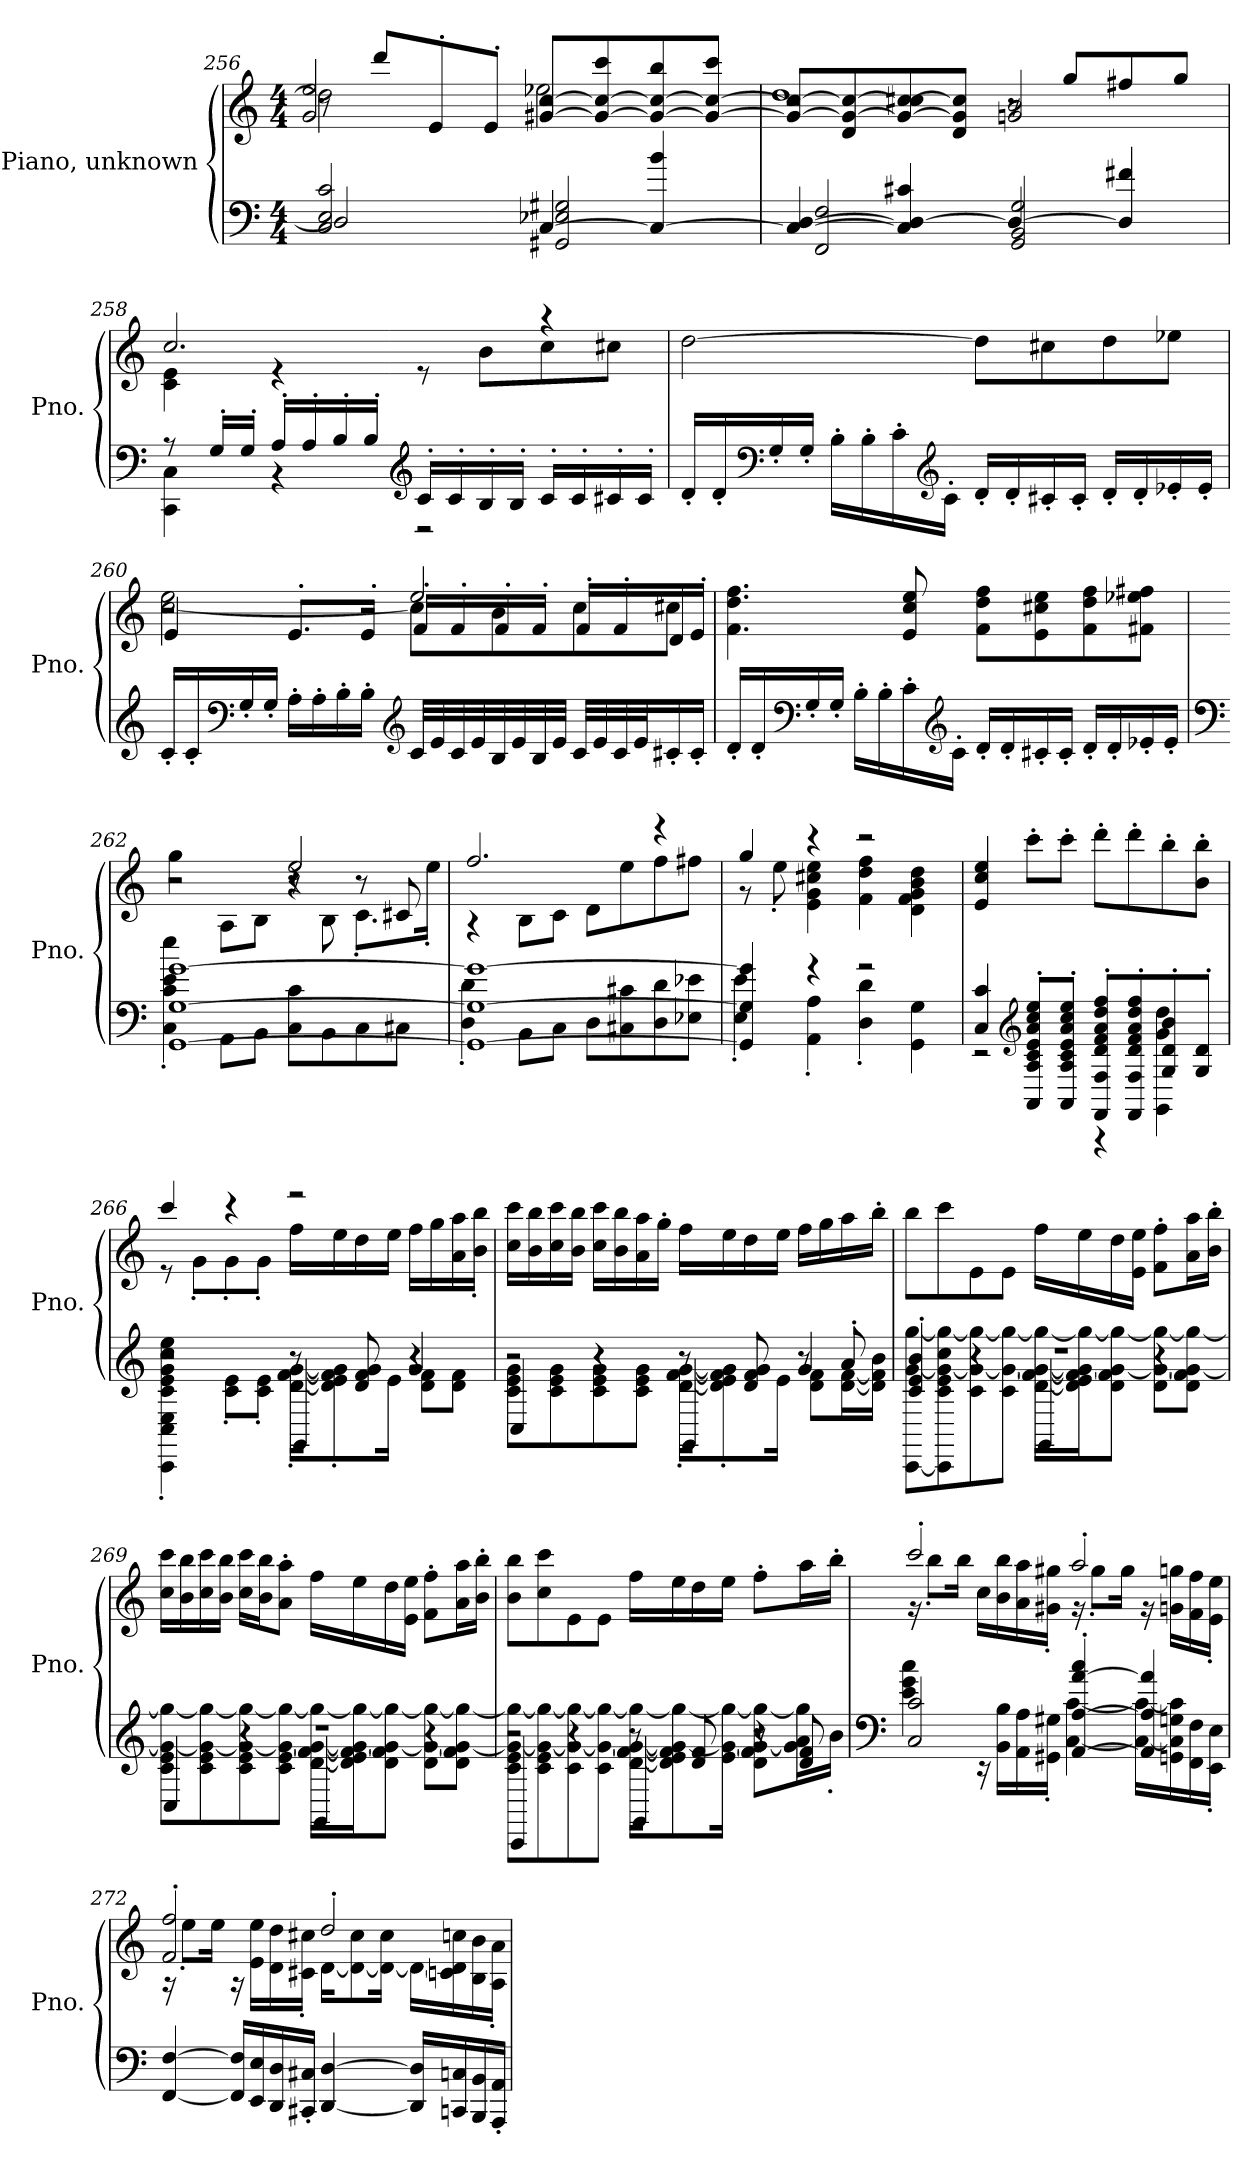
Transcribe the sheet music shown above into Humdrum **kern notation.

**kern	**kern
*part1	*part1
*staff2	*staff1
*I"Piano, unknown	*
*I'Pno.	*
*clefF4	*clefG2
*k[]	*k[]
*M4/4	*M4/4
=256	=256
*^	*^
*	*	*	*^
2C/ 2E/ 2c/	2D/]	8r	2dd\]	2g/ 2ee/
.	.	8ddd/L	.	.
.	.	8e'/	.	.
.	.	8e'/J	.	.
[4C/	2GG#X/ 2E-X/ 2G#X/	[8g#X/ [8cc/L	2ee-X\	2r
.	.	8g#/_ 8cc/_ 8ccc/	.	.
4C/_ 4b/	.	8g#/_ 8cc/_ 8bb/	.	.
.	.	8g#/_ 8cc/_ 8ccc/J	.	.
!!LO:LB:g=z	!!	!!
=257	=257	=257	=257	=257
4C/_ [4D/	2FF/ 2F/	8g#/_ 8cc/_L	1dd	2r
.	.	8d/ 8g#/_ 8cc/_	.	.
4C/] 4D/_ 4c#X/	.	8g#/_ 8cc/_ 8cc#X/	.	.
.	.	8d/ 8g#/] 8cc/]J	.	.
4D/_	2GG/ 2BB/ 2G/	8r	.	2gn/ 2b/
.	.	8gg/L	.	.
4D/] 4f#X/	.	8ff#X/	.	.
.	.	8gg/J	.	.
*	*	*	*v	*v
=258	=258	=258	=258
8r	4CC\ 4C\	2.cc/	4c\ 4e\
16G'/LL	.	.	.
16G'/JJ	.	.	.
16A'/LL	4r	.	4r
16A'/	.	.	.
16B'/	.	.	.
16B'/JJ	.	.	.
*clefG2	*	*	*
16c'/LL	2r	.	8r
16c'/	.	.	.
16B'/	.	.	8b\L
16B'/JJ	.	.	.
16c'/LL	.	4r	8cc\
16c'/	.	.	.
16c#X'/	.	.	8cc#X\J
16c#'/JJ	.	.	.
*v	*v	*	*
*	*v	*v
!!LO:LB:g=z
=259	=259
16d'/LL	[2dd\
16d'/	.
*clefF4	*
16G'/	.
16G'/JJ	.
16B'\LL	.
16B'\	.
16c'\	.
*clefG2	*
16c'\JJ	.
16d'/LL	8dd\L]
16d'/	.
16c#X'/	8cc#X\
16c#'/JJ	.
16d'/LL	8dd\
16d'/	.
16e-X'/	8ee-X\J
16e-'/JJ	.
=260	=260
*	*^
*	*	*^
16c'/LL	2r	[2cc\ 2ee\	4e/
16c'/	.	.	.
*clefF4	*	*	*
16G'/	.	.	.
16G'/JJ	.	.	.
16A'\LL	.	.	8.e'/L
16A'\	.	.	.
16B'\	.	.	.
16B'\JJ	.	.	16e'/Jk
*clefG2	*	*	*
32c/LLL	2ee/	8cc\L]	16f'/LL
32e/	.	.	.
32c/	.	.	16f'/
32e/	.	.	.
32B/	.	8b\	16f'/
32e/	.	.	.
32B/	.	.	16f'/JJ
32e/JJJ	.	.	.
32c/LLL	.	8cc\	16f'/LL
32e/	.	.	.
32c/	.	.	16f'/
32e/J	.	.	.
16c#X'/	.	8cc#X\J	16d/
16c#'/JJ	.	.	16e'/JJ
*	*v	*v	*v
!!LO:LB:g=z
=261	=261
16d'/LL	4.f\ 4.dd\ 4.ff\
16d'/	.
*clefF4	*
16G'/	.
16G'/JJ	.
16B'\LL	.
16B'\	.
16c'\	8e/ 8cc/ 8ee/
*clefG2	*
16c'\JJ	.
16d'/LL	8f\ 8dd\ 8ff\L
16d'/	.
16c#X'/	8e\ 8cc#X\ 8ee\
16c#'/JJ	.
16d'/LL	8f\ 8dd\ 8ff\
16d'/	.
16e-X'/	8f#X\ 8ee-X\ 8ff#X\J
16e-'/JJ	.
=262	=262
*clefF4	*
*^	*^
*	*	*	*^
[1GG [1G [1g	4C\' 4c\' 4e\' 4ee\'	2r	4gg\	2r
.	8AA\L	.	8A\L	.
.	8BB\J	.	8B\J	.
.	8C\ 8c\L	2ee/	8r	4r
.	8BB\	.	8B\	.
.	8C\	.	8.c'\L	8r
.	8C#X\J	.	.	8c#X/
.	.	.	16ee'\Jk	.
*	*	*	*v	*v
=263	=263	=263	=263
1GG_ 1G_ 1g_	4D\' 4d\'	2.ff/	4r
.	8BB\L	.	8B\L
.	8C\J	.	8c\J
.	8D\L	.	8d\L
.	8C#X\ 8c#X\	.	8ee\
.	8D\ 8d\	4r	8ff\
.	8E-X\ 8e-X\J	.	8ff#X\J
!!LO:LB:g=z	!!
=264	=264	=264	=264
4GG/] 4G/] 4g/]	4E\' 4e\'	4gg/	8r
.	.	.	8ee'\
4r	4AA\' 4A\'	4r	4e\ 4g\ 4cc#X\ 4ee\
2r	4D\' 4d\'	2r	4f\ 4dd\ 4ff\
.	4GG\ 4G\	.	4d\ 4f\ 4g\ 4b\ 4dd\
*	*	*v	*v
=265	=265	=265
4C/ 4c/	2r	4e/ 4cc/ 4ee/
*clefG2	*	*
8AA/' 8A/' 8c/' 8e/' 8a/' 8cc/' 8ee/'L	.	8ccc'\L
8AA/' 8A/' 8c/' 8e/' 8a/' 8cc/' 8ee/'J	.	8ccc'\J
8FF/' 8F/' 8d/' 8f/' 8a/' 8dd/' 8ff/'L	4r	8ddd'\L
8FF/' 8F/' 8d/' 8f/' 8a/' 8dd/' 8ff/'	.	8ddd'\
8G/' 8d/' 8b/'	4GG\ 4g\ 4dd\	8bb'\
8G/' 8d/'J	.	8b\' 8bb\'J
=266	=266	=266
*	*^	*^
2r	4CC\' 4C\' 4E\' 4c\' 4e\' 4g\' 4cc\' 4ee\'	2r	4ccc/	8r
.	.	.	.	8g'\L
.	8c\' 8e\'L	.	4r	8g'\
.	8c\' 8e\'J	.	.	8g'\J
8r	[16d\' [16f\' [16g\'KL	4GG/	2r	16ff\LL
.	8d\]' 8e\' 8f\]' 8g\]'	.	.	16ee\
8d/ 8f/ 8g/	.	.	.	16dd\
.	16e\Jk	.	.	16ee\JJ
4g/	8d\ 8f\L	4r	.	16ff\LL
.	.	.	.	16gg\
.	8d\ 8f\J	.	.	16a\ 16aa\
.	.	.	.	16b\' 16bb\'JJ
*	*	*	*v	*v
!!LO:PB:g=z
=267	=267	=267	=267
2r	8c\ 8e\ 8g\L	4C/	16cc\ 16ccc\LL
.	.	.	16b\ 16bb\
.	8c\ 8e\ 8g\	.	16cc\ 16ccc\
.	.	.	16b\ 16bb\JJ
.	8c\ 8e\ 8g\	4r	16cc\ 16ccc\LL
.	.	.	16b\ 16bb\
.	8c\ 8e\ 8g\J	.	16a\ 16aa\
.	.	.	16gg'\JJ
8r	[16d\' [16f\' [16g\'KL	4GG/	16ff\LL
.	8d\]' 8e\' 8f\]' 8g\]'	.	16ee\
8d/ 8f/ 8g/	.	.	16dd\
.	16e\Jk	.	16ee\JJ
4g/	8d\ 8f\L	8r	16ff\LL
.	.	.	16gg\
.	[16d\ [16f\L	8a'/	16aa\
.	16d\] 16f\] 16b\JJ	.	16bb'\JJ
=268	=268	=268	=268
1r	[8CC\ [8g\ [8gg\L	4c/' 4e/' 4b/'	8bb\L
.	8CC\] 8c\ 8e\ 8g\_ 8cc\ 8gg\_	.	8ccc\
.	8c\ 8g\_ 8gg\_	4r	8e\
.	8c\ 8g\_ 8gg\_J	.	8e\J
.	[16d\ [16f\ 16g\_ 16gg\_LL	4GG/	16ff\LL
.	16d\] 16e\ 16f\] 16g\_ 16gg\_J	.	16ee\
.	8d\ 8f\ 8g\_ 8gg\_J	.	16dd\
.	.	.	16e\ 16ee\JJ
.	8d\ 8g\_ 8gg\_L	4r	8f\' 8ff\'L
.	8d\ 8f\ 8g\_ 8gg\_J	.	16a\ 16aa\L
.	.	.	16b\' 16bb\'JJ
!!LO:LB:g=z
=269	=269	=269	=269
1r	8c\ 8e\ 8g\_ 8gg\_L	4C/	16cc\ 16ccc\LL
.	.	.	16b\ 16bb\
.	8c\ 8e\ 8g\_ 8gg\_	.	16cc\ 16ccc\
.	.	.	16b\ 16bb\JJ
.	8c\ 8e\ 8g\_ 8gg\_	4r	16cc\ 16ccc\LL
.	.	.	16b\ 16bb\J
.	8c\ 8e\ 8g\_ 8gg\_J	.	8a\' 8aa\'J
.	[16d\ [16f\ 16g\_ 16gg\_LL	4GG/	16ff\LL
.	16d\] 16e\ 16f\] 16g\_ 16gg\_J	.	16ee\
.	8d\ 8f\ 8g\_ 8gg\_J	.	16dd\
.	.	.	16e\ 16ee\JJ
.	8d\ 8g\_ 8gg\_L	4r	8f\' 8ff\'L
.	8d\ 8f\ 8g\_ 8gg\_J	.	16a\ 16aa\L
.	.	.	16b\' 16bb\'JJ
=270	=270	=270	=270
2r	8c\ 8e\ 8g\_ 8gg\_L	4CC/	8b\ 8bb\L
.	8c\ 8e\ 8g\_ 8gg\_	.	8cc\ 8ccc\
.	8c\ 8g\_ 8gg\_	4r	8e\
.	8c\ 8g\_ 8gg\_J	.	8e\J
8r	[16d\ [16f\ 16g\_ 16gg\_KL	4GG/	16ff\LL
.	8d\] 8e\ 8f\] 8g\_ 8gg\_	.	16ee\
8d/ 8f/	.	.	16dd\
.	16e\ 16g\_ 16gg\_Jk	.	16ee\JJ
8r	8d\ 8f\ 8g\_ 8gg\_L	4r	8ff'\L
8d/ 8f/	16g\] 16a\ 16gg\]L	.	16aa\L
.	16b'\JJ	.	16bb'\JJ
*v	*v	*v	*
!!LO:LB:g=z
=271	=271
*clefF4	*
*^	*^
2C/ 2c/	4e\ 4g\ 4cc\	2ccc'/	16r
.	.	.	8bb'\L
.	.	.	16bb\Jk
.	16r	.	16cc\LL
.	16BB\ 16B\LL	.	16b\ 16bb\
.	16AA\ 16A\	.	16a\ 16aa\
.	16GG#X\' 16G#X\'JJ	.	16g#X\' 16gg#X\'JJ
[4AA/' [4A/' [4a/' 4cc/'	[4C\ [4c\	2aa'/	16r
.	.	.	8gg#'\L
.	.	.	16gg#\Jk
4AA/] 4A/] 4a/]	16C\_ 16c\_LL	.	16r
.	16GGn\ 16C\] 16Gn\ 16c\]	.	16gn\ 16ggn\LL
.	16FF\ 16F\	.	16f\ 16ff\
.	16EE\' 16E\'JJ	.	16e\' 16ee\'JJ
*v	*v	*	*
=272	=272	=272
[4FF/ [4F/	2f/' 2ff/'	16r
.	.	8ee'\L
.	.	16ee\Jk
16FF/] 16F/]LL	.	16r
16EE/ 16E/	.	16e\ 16ee\LL
16DD/ 16D/	.	16d\ 16dd\
16CC#X/' 16C#X/'JJ	.	16c#X\' 16cc#X\'JJ
[4DD/ [4D/	2dd'/	[16d\KL
.	.	8d\_ 8cc#\
.	.	16d\_ 16cc#\Jk
16DD/] 16D/]LL	.	16d\LL_
16CCn/ 16Cn/	.	16cn\ 16d\] 16ccn\
16BBB/ 16BB/	.	16B\ 16b\
16AAA/' 16AA/'JJ	.	16A\' 16a\'JJ
*	*v	*v
=	=
*-	*-
